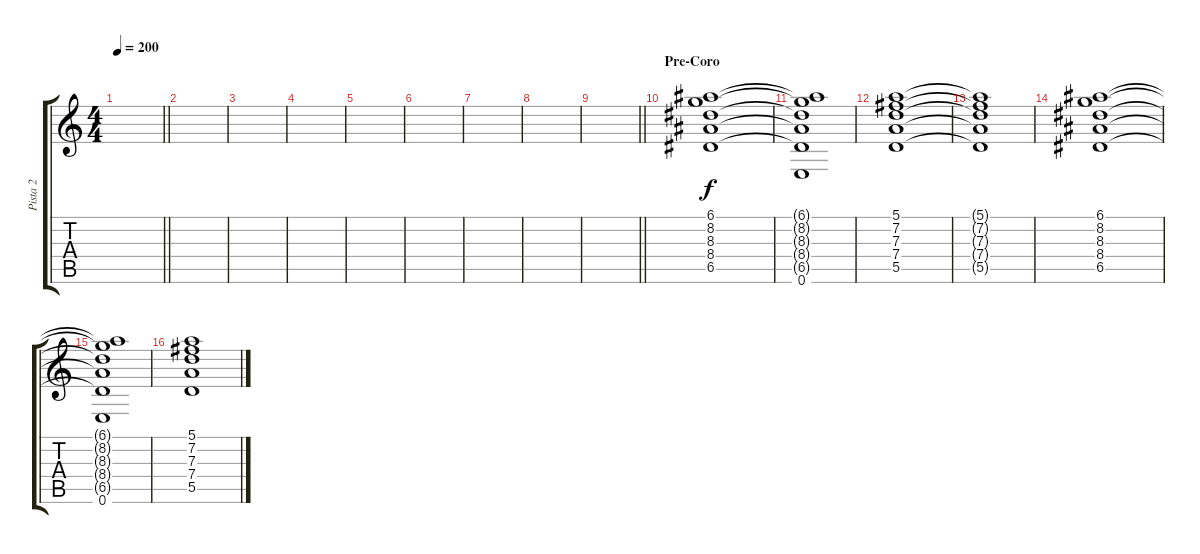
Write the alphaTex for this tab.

\track ("Pista 2" "Pista 2") {instrument overdrivenguitar}
\staff {score tabs}
\tuning (E4 B3 G3 D3 A2 E2) {hide}
\ts (4 4)
\tempo 200
\clef g2
\barLineRight lightlight
\ks c
|
\section ("" "")
|
|
|
|
|
|
|
\barLineRight lightlight
|
\section ("" "Pre-Coro")
(6.1 8.2 8.3 8.4 6.5).1 |
(6.1{t} 8.2{t} 8.3{t} 8.4{t} 6.5{t} 0.6).1 |
(5.1 7.2 7.3 7.4 5.5).1 |
(5.1{t} 7.2{t} 7.3{t} 7.4{t} 5.5{t}).1 |
(6.1 8.2 8.3 8.4 6.5).1 |
(6.1{t} 8.2{t} 8.3{t} 8.4{t} 6.5{t} 0.6).1 |
(5.1 7.2 7.3 7.4 5.5).1
